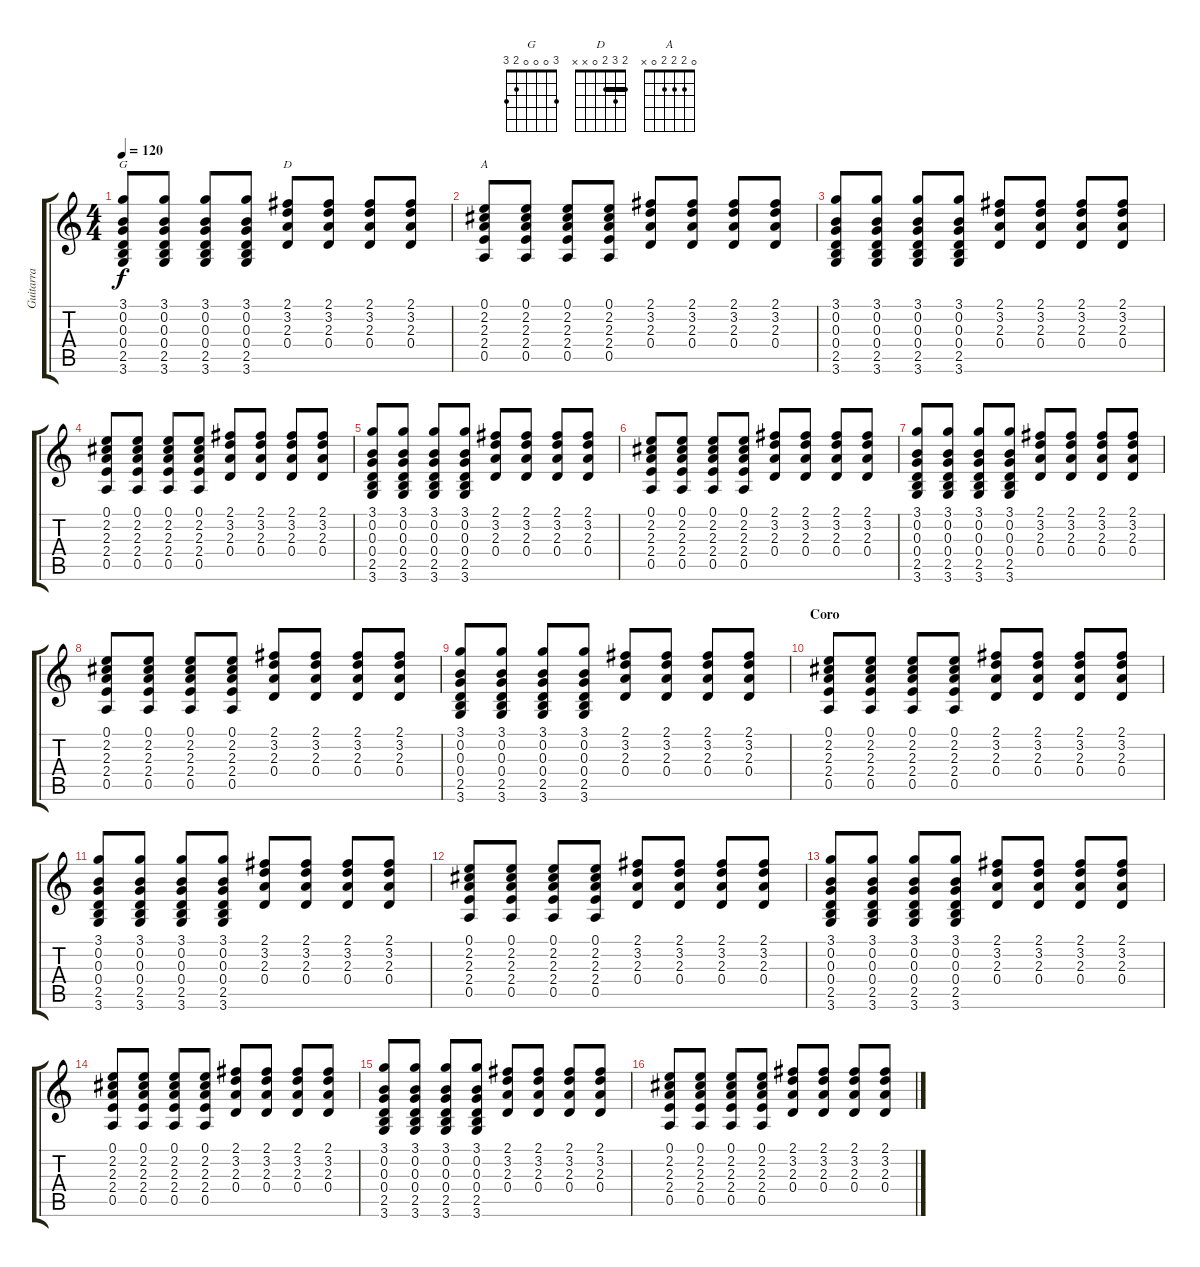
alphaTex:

\track ("Guitarra" "Guitarra") {instrument acousticguitarsteel}
\staff {score tabs}
\tuning (E4 B3 G3 D3 A2 E2) {hide}
\chord ("G" 3 0 0 0 2 3)
\chord ("D" 2 3 2 0 x x) {barre 2}
\chord ("A" 0 2 2 2 0 x)
\ts (4 4)
\tempo 120
\clef g2
\ks c
(3.1 0.2 0.3 0.4 2.5 3.6).8{ch "G" dy f} (3.1 0.2 0.3 0.4 2.5 3.6).8 (3.1 0.2 0.3 0.4 2.5 3.6).8 (3.1 0.2 0.3 0.4 2.5 3.6).8 (2.1 3.2 2.3 0.4).8{ch "D"} (2.1 3.2 2.3 0.4).8 (2.1 3.2 2.3 0.4).8 (2.1 3.2 2.3 0.4).8 |
(0.1 2.2 2.3 2.4 0.5).8{ch "A"} (0.1 2.2 2.3 2.4 0.5).8 (0.1 2.2 2.3 2.4 0.5).8 (0.1 2.2 2.3 2.4 0.5).8 (2.1 3.2 2.3 0.4).8 (2.1 3.2 2.3 0.4).8 (2.1 3.2 2.3 0.4).8 (2.1 3.2 2.3 0.4).8 |
(3.1 0.2 0.3 0.4 2.5 3.6).8 (3.1 0.2 0.3 0.4 2.5 3.6).8 (3.1 0.2 0.3 0.4 2.5 3.6).8 (3.1 0.2 0.3 0.4 2.5 3.6).8 (2.1 3.2 2.3 0.4).8 (2.1 3.2 2.3 0.4).8 (2.1 3.2 2.3 0.4).8 (2.1 3.2 2.3 0.4).8 |
(0.1 2.2 2.3 2.4 0.5).8 (0.1 2.2 2.3 2.4 0.5).8 (0.1 2.2 2.3 2.4 0.5).8 (0.1 2.2 2.3 2.4 0.5).8 (2.1 3.2 2.3 0.4).8 (2.1 3.2 2.3 0.4).8 (2.1 3.2 2.3 0.4).8 (2.1 3.2 2.3 0.4).8 |
(3.1 0.2 0.3 0.4 2.5 3.6).8 (3.1 0.2 0.3 0.4 2.5 3.6).8 (3.1 0.2 0.3 0.4 2.5 3.6).8 (3.1 0.2 0.3 0.4 2.5 3.6).8 (2.1 3.2 2.3 0.4).8 (2.1 3.2 2.3 0.4).8 (2.1 3.2 2.3 0.4).8 (2.1 3.2 2.3 0.4).8 |
(0.1 2.2 2.3 2.4 0.5).8 (0.1 2.2 2.3 2.4 0.5).8 (0.1 2.2 2.3 2.4 0.5).8 (0.1 2.2 2.3 2.4 0.5).8 (2.1 3.2 2.3 0.4).8 (2.1 3.2 2.3 0.4).8 (2.1 3.2 2.3 0.4).8 (2.1 3.2 2.3 0.4).8 |
(3.1 0.2 0.3 0.4 2.5 3.6).8 (3.1 0.2 0.3 0.4 2.5 3.6).8 (3.1 0.2 0.3 0.4 2.5 3.6).8 (3.1 0.2 0.3 0.4 2.5 3.6).8 (2.1 3.2 2.3 0.4).8 (2.1 3.2 2.3 0.4).8 (2.1 3.2 2.3 0.4).8 (2.1 3.2 2.3 0.4).8 |
(0.1 2.2 2.3 2.4 0.5).8 (0.1 2.2 2.3 2.4 0.5).8 (0.1 2.2 2.3 2.4 0.5).8 (0.1 2.2 2.3 2.4 0.5).8 (2.1 3.2 2.3 0.4).8 (2.1 3.2 2.3 0.4).8 (2.1 3.2 2.3 0.4).8 (2.1 3.2 2.3 0.4).8 |
(3.1 0.2 0.3 0.4 2.5 3.6).8 (3.1 0.2 0.3 0.4 2.5 3.6).8 (3.1 0.2 0.3 0.4 2.5 3.6).8 (3.1 0.2 0.3 0.4 2.5 3.6).8 (2.1 3.2 2.3 0.4).8 (2.1 3.2 2.3 0.4).8 (2.1 3.2 2.3 0.4).8 (2.1 3.2 2.3 0.4).8 |
\section ("" "Coro")
(0.1 2.2 2.3 2.4 0.5).8 (0.1 2.2 2.3 2.4 0.5).8 (0.1 2.2 2.3 2.4 0.5).8 (0.1 2.2 2.3 2.4 0.5).8 (2.1 3.2 2.3 0.4).8 (2.1 3.2 2.3 0.4).8 (2.1 3.2 2.3 0.4).8 (2.1 3.2 2.3 0.4).8 |
(3.1 0.2 0.3 0.4 2.5 3.6).8 (3.1 0.2 0.3 0.4 2.5 3.6).8 (3.1 0.2 0.3 0.4 2.5 3.6).8 (3.1 0.2 0.3 0.4 2.5 3.6).8 (2.1 3.2 2.3 0.4).8 (2.1 3.2 2.3 0.4).8 (2.1 3.2 2.3 0.4).8 (2.1 3.2 2.3 0.4).8 |
(0.1 2.2 2.3 2.4 0.5).8 (0.1 2.2 2.3 2.4 0.5).8 (0.1 2.2 2.3 2.4 0.5).8 (0.1 2.2 2.3 2.4 0.5).8 (2.1 3.2 2.3 0.4).8 (2.1 3.2 2.3 0.4).8 (2.1 3.2 2.3 0.4).8 (2.1 3.2 2.3 0.4).8 |
(3.1 0.2 0.3 0.4 2.5 3.6).8 (3.1 0.2 0.3 0.4 2.5 3.6).8 (3.1 0.2 0.3 0.4 2.5 3.6).8 (3.1 0.2 0.3 0.4 2.5 3.6).8 (2.1 3.2 2.3 0.4).8 (2.1 3.2 2.3 0.4).8 (2.1 3.2 2.3 0.4).8 (2.1 3.2 2.3 0.4).8 |
(0.1 2.2 2.3 2.4 0.5).8 (0.1 2.2 2.3 2.4 0.5).8 (0.1 2.2 2.3 2.4 0.5).8 (0.1 2.2 2.3 2.4 0.5).8 (2.1 3.2 2.3 0.4).8 (2.1 3.2 2.3 0.4).8 (2.1 3.2 2.3 0.4).8 (2.1 3.2 2.3 0.4).8 |
(3.1 0.2 0.3 0.4 2.5 3.6).8 (3.1 0.2 0.3 0.4 2.5 3.6).8 (3.1 0.2 0.3 0.4 2.5 3.6).8 (3.1 0.2 0.3 0.4 2.5 3.6).8 (2.1 3.2 2.3 0.4).8 (2.1 3.2 2.3 0.4).8 (2.1 3.2 2.3 0.4).8 (2.1 3.2 2.3 0.4).8 |
(0.1 2.2 2.3 2.4 0.5).8 (0.1 2.2 2.3 2.4 0.5).8 (0.1 2.2 2.3 2.4 0.5).8 (0.1 2.2 2.3 2.4 0.5).8 (2.1 3.2 2.3 0.4).8 (2.1 3.2 2.3 0.4).8 (2.1 3.2 2.3 0.4).8 (2.1 3.2 2.3 0.4).8
